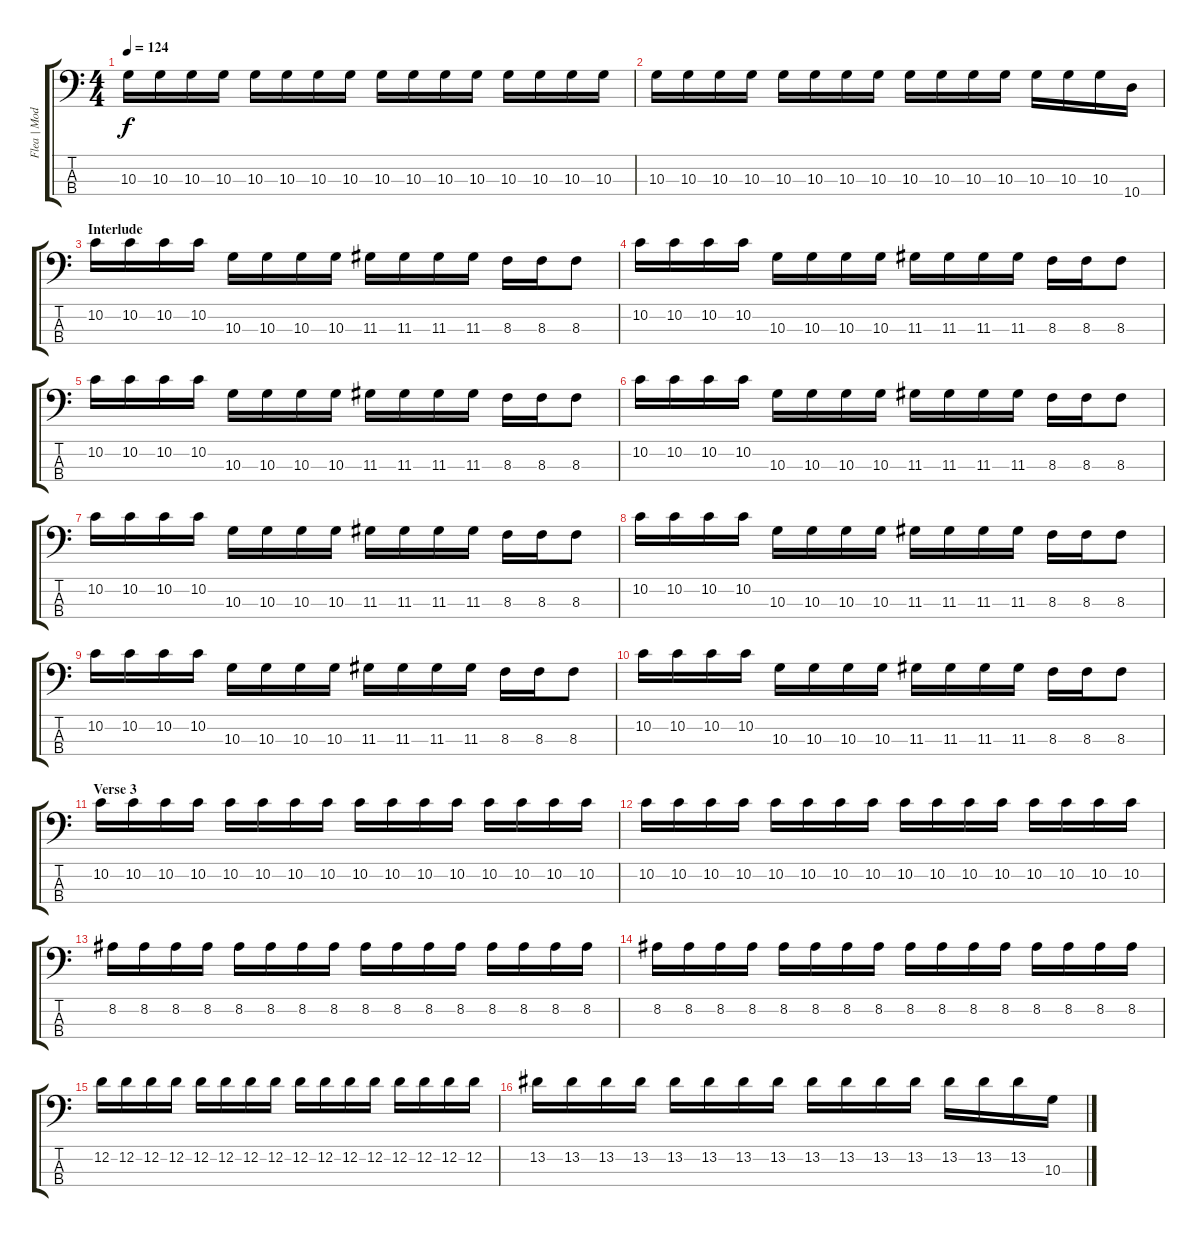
\track ("Flea | Modulus Flea Bass | Bass" "Flea | Mod") {instrument electricbasspick}
\staff {score tabs}
\tuning (G2 D2 A1 E1) {hide}
\ts (4 4)
\tempo 124
\clef f4
\ks c
10.3.16{dy f} 10.3.16 10.3.16 10.3.16 10.3.16 10.3.16 10.3.16 10.3.16 10.3.16 10.3.16 10.3.16 10.3.16 10.3.16 10.3.16 10.3.16 10.3.16 |
10.3.16 10.3.16 10.3.16 10.3.16 10.3.16 10.3.16 10.3.16 10.3.16 10.3.16 10.3.16 10.3.16 10.3.16 10.3.16 10.3.16 10.3.16 10.4.16 |
\section ("" "Interlude")
10.2.16 10.2.16 10.2.16 10.2.16 10.3.16 10.3.16 10.3.16 10.3.16 11.3.16 11.3.16 11.3.16 11.3.16 8.3.16 8.3.16 8.3.8 |
10.2.16 10.2.16 10.2.16 10.2.16 10.3.16 10.3.16 10.3.16 10.3.16 11.3.16 11.3.16 11.3.16 11.3.16 8.3.16 8.3.16 8.3.8 |
10.2.16 10.2.16 10.2.16 10.2.16 10.3.16 10.3.16 10.3.16 10.3.16 11.3.16 11.3.16 11.3.16 11.3.16 8.3.16 8.3.16 8.3.8 |
10.2.16 10.2.16 10.2.16 10.2.16 10.3.16 10.3.16 10.3.16 10.3.16 11.3.16 11.3.16 11.3.16 11.3.16 8.3.16 8.3.16 8.3.8 |
10.2.16 10.2.16 10.2.16 10.2.16 10.3.16 10.3.16 10.3.16 10.3.16 11.3.16 11.3.16 11.3.16 11.3.16 8.3.16 8.3.16 8.3.8 |
10.2.16 10.2.16 10.2.16 10.2.16 10.3.16 10.3.16 10.3.16 10.3.16 11.3.16 11.3.16 11.3.16 11.3.16 8.3.16 8.3.16 8.3.8 |
10.2.16 10.2.16 10.2.16 10.2.16 10.3.16 10.3.16 10.3.16 10.3.16 11.3.16 11.3.16 11.3.16 11.3.16 8.3.16 8.3.16 8.3.8 |
10.2.16 10.2.16 10.2.16 10.2.16 10.3.16 10.3.16 10.3.16 10.3.16 11.3.16 11.3.16 11.3.16 11.3.16 8.3.16 8.3.16 8.3.8 |
\section ("" "Verse 3")
10.2.16 10.2.16 10.2.16 10.2.16 10.2.16 10.2.16 10.2.16 10.2.16 10.2.16 10.2.16 10.2.16 10.2.16 10.2.16 10.2.16 10.2.16 10.2.16 |
10.2.16 10.2.16 10.2.16 10.2.16 10.2.16 10.2.16 10.2.16 10.2.16 10.2.16 10.2.16 10.2.16 10.2.16 10.2.16 10.2.16 10.2.16 10.2.16 |
8.2.16 8.2.16 8.2.16 8.2.16 8.2.16 8.2.16 8.2.16 8.2.16 8.2.16 8.2.16 8.2.16 8.2.16 8.2.16 8.2.16 8.2.16 8.2.16 |
8.2.16 8.2.16 8.2.16 8.2.16 8.2.16 8.2.16 8.2.16 8.2.16 8.2.16 8.2.16 8.2.16 8.2.16 8.2.16 8.2.16 8.2.16 8.2.16 |
12.2.16 12.2.16 12.2.16 12.2.16 12.2.16 12.2.16 12.2.16 12.2.16 12.2.16 12.2.16 12.2.16 12.2.16 12.2.16 12.2.16 12.2.16 12.2.16 |
13.2.16 13.2.16 13.2.16 13.2.16 13.2.16 13.2.16 13.2.16 13.2.16 13.2.16 13.2.16 13.2.16 13.2.16 13.2.16 13.2.16 13.2.16 10.3.16
